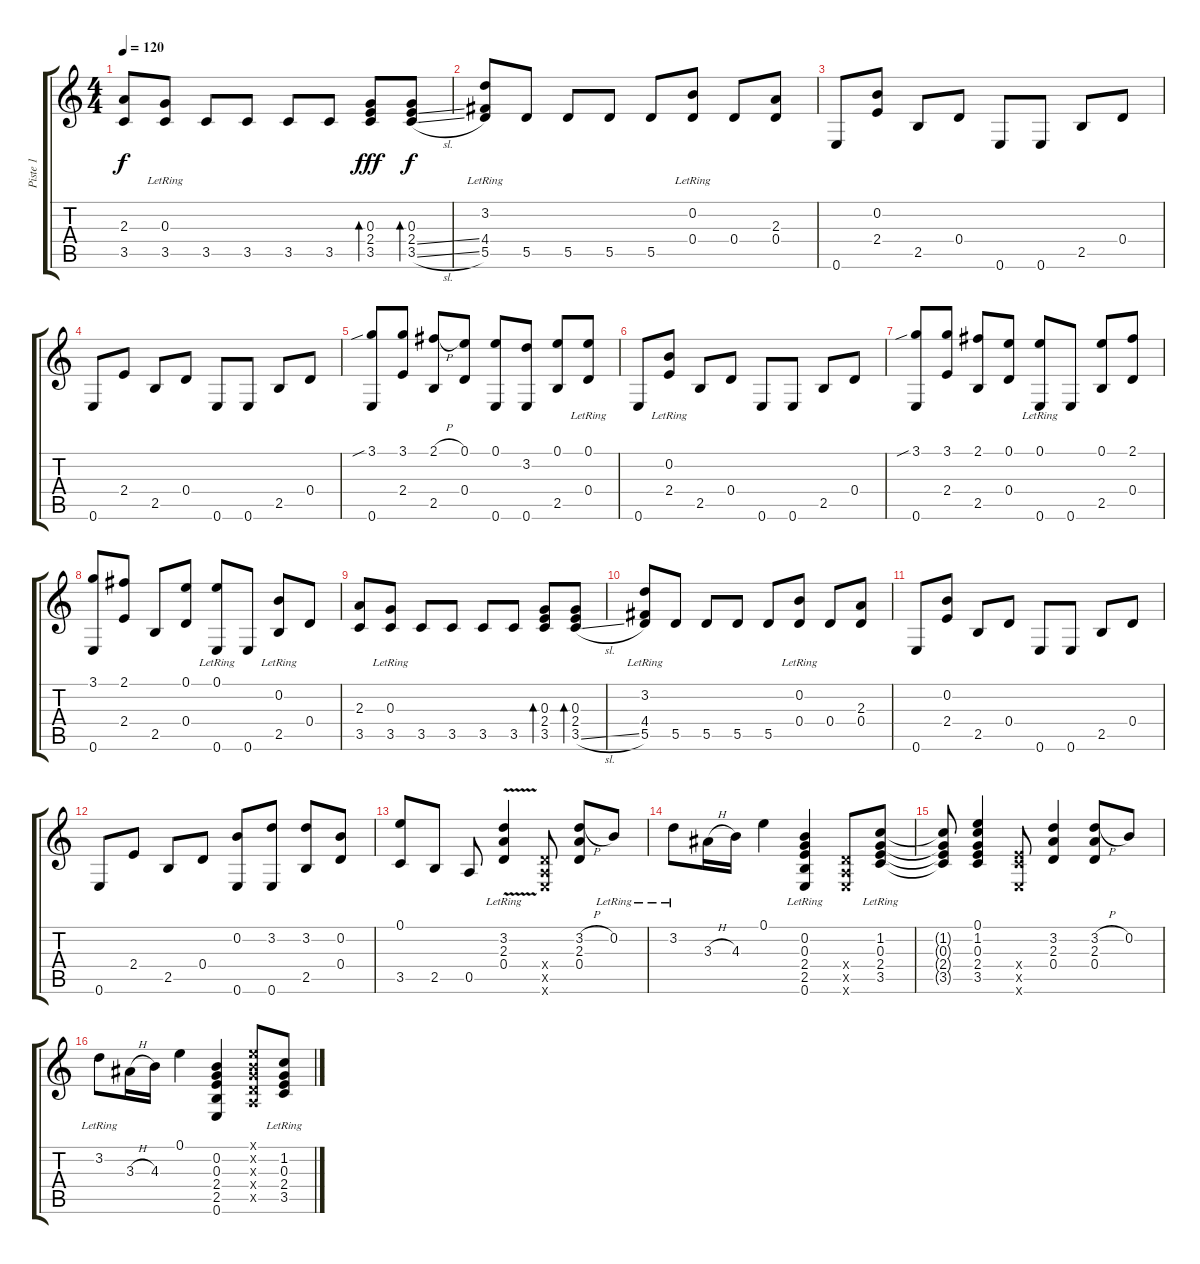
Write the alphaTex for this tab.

\track ("Piste 1" "Piste 1") {instrument acousticguitarsteel}
\staff {score tabs}
\tuning (E4 B3 G3 D3 A2 E2) {hide}
\ts (4 4)
\tempo 120
\clef g2
\ks c
(2.3 3.5).8{dy f} (0.3{lr} 3.5).8 3.5.8 3.5.8 3.5.8 3.5.8 (0.3 2.4 3.5).8{bd 30 dy fff} (0.3 2.4{ss} 3.5{sl}).8{bd 30 dy f} |
(3.2{lr} 4.4 5.5).8 5.5.8 5.5.8 5.5.8 5.5.8 (0.2{lr} 0.4).8 0.4.8 (2.3 0.4).8 |
0.6.8 (0.2 2.4).8 2.5.8 0.4.8 0.6.8 0.6.8 2.5.8 0.4.8 |
0.6.8 2.4.8 2.5.8 0.4.8 0.6.8 0.6.8 2.5.8 0.4.8 |
(3.1{sib} 0.6).8 (3.1 2.4).8 (2.1{h} 2.5).8 (0.1 0.4).8 (0.1 0.6).8 (3.2 0.6).8 (0.1 2.5).8 (0.1{lr} 0.4).8 |
0.6.8 (0.2{lr} 2.4).8 2.5.8 0.4.8 0.6.8 0.6.8 2.5.8 0.4.8 |
(3.1{sib} 0.6).8 (3.1 2.4).8 (2.1 2.5).8 (0.1 0.4).8 (0.1{lr} 0.6).8 0.6.8 (0.1 2.5).8 (2.1 0.4).8 |
(3.1 0.6).8 (2.1 2.4).8 2.5.8 (0.1 0.4).8 (0.1{lr} 0.6).8 0.6.8 (0.2{lr} 2.5).8 0.4.8 |
(2.3 3.5).8 (0.3{lr} 3.5).8 3.5.8 3.5.8 3.5.8 3.5.8 (0.3 2.4 3.5).8{bd 30} (0.3 2.4 3.5{sl}).8{bd 30} |
(3.2{lr} 4.4 5.5).8 5.5.8 5.5.8 5.5.8 5.5.8 (0.2{lr} 0.4).8 0.4.8 (2.3 0.4).8 |
0.6.8 (0.2 2.4).8 2.5.8 0.4.8 0.6.8 0.6.8 2.5.8 0.4.8 |
0.6.8 2.4.8 2.5.8 0.4.8 (0.2 0.6).8 (3.2 0.6).8 (3.2 2.5).8 (0.2 0.4).8 |
(0.1 3.5).8 2.5.8 0.5.8 (3.2{v lr} 2.3{v lr} 0.4{v lr}).4 (0.4{x} 0.5{x} 0.6{x}).8 (3.2{h} 2.3 0.4).8 0.2{lr}.8 |
3.2{lr}.8 3.3{h}.16 4.3.16 0.1.4 (0.2{lr} 0.3{lr} 2.4{lr} 2.5{lr} 0.6{lr}).4 (0.4{x} 0.5{x} 0.6{x}).8 (1.2{lr} 0.3{lr} 2.4{lr} 3.5{lr}).8 |
(1.2{t} 0.3{t} 2.4{t} 3.5{t}).8 (0.1 1.2 0.3 2.4 3.5).4 (2.4{x} 3.5{x} 0.6{x}).8 (3.2 2.3 0.4).4 (3.2{h} 2.3 0.4).8 0.2.8 |
3.2{lr}.8 3.3{h}.16 4.3.16 0.1.4 (0.2 0.3 2.4 2.5 0.6).4 (0.1{x} 0.2{x} 0.3{x} 0.4{x} 0.5{x}).8 (1.2{lr} 0.3{lr} 2.4{lr} 3.5{lr}).8
